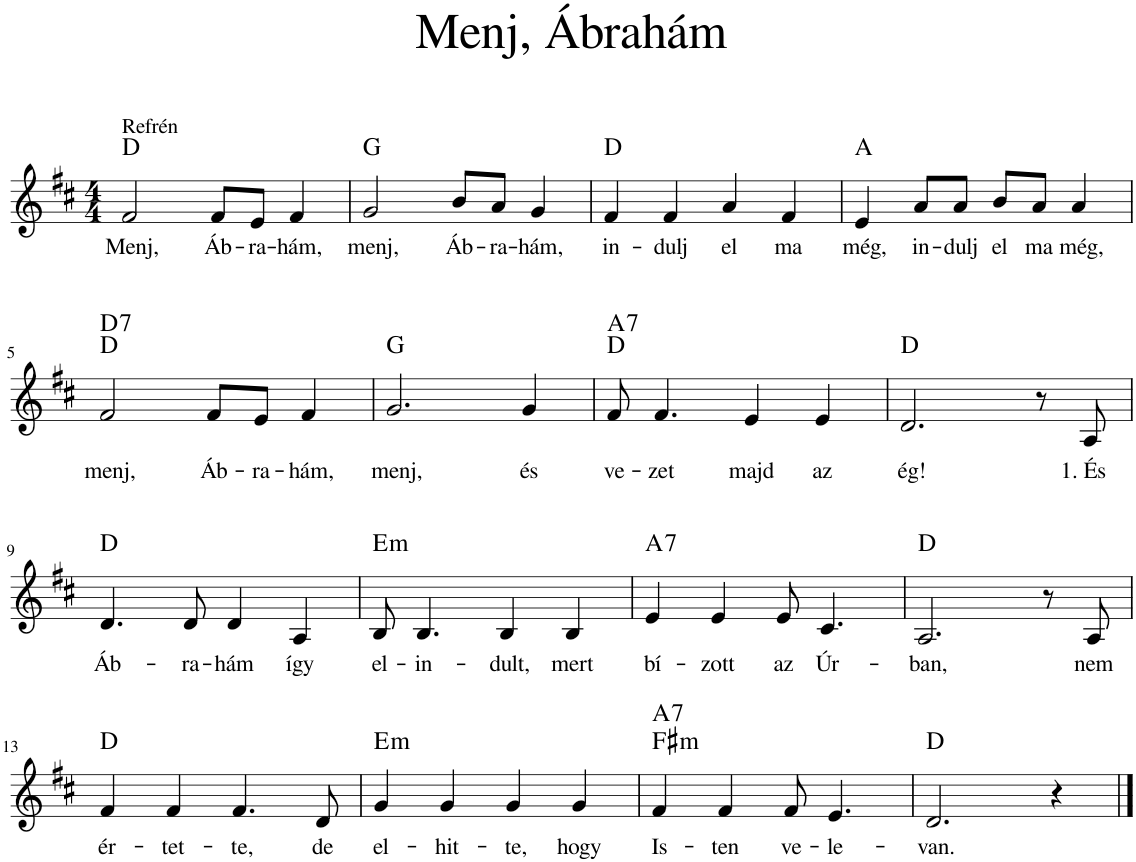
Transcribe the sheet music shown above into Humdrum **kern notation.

**kern	**text	**harte
*part1	*part1	*part1
*staff1	*staff1	*
*I"Voice	*	*
*clefG2	*	*
*k[f#c#]	*	*
*M4/4	*	*
=1	=1	=1
!LO:TX:a:t=Refrén	!	!
!	!LO:LY:b	!
2f#/	Menj,	D:maj
!	!LO:LY:b	!
8f#/L	Áb-	.
!	!LO:LY:b	!
8e/J	-ra-	.
!	!LO:LY:b	!
4f#/	-hám,	.
=2	=2	=2
!	!LO:LY:b	!
2g/	menj,	G:maj
!	!LO:LY:b	!
8b/L	Áb-	.
!	!LO:LY:b	!
8a/J	-ra-	.
!	!LO:LY:b	!
4g/	-hám,	.
=3	=3	=3
!	!LO:LY:b	!
4f#/	in-	D:maj
!	!LO:LY:b	!
4f#/	-dulj	.
!	!LO:LY:b	!
4a/	el	.
!	!LO:LY:b	!
4f#/	ma	.
=4	=4	=4
!	!LO:LY:b	!
4e/	még,	A:maj
!	!LO:LY:b	!
8a/L	in-	.
!	!LO:LY:b	!
8a/J	-dulj	.
!	!LO:LY:b	!
8b/L	el	.
!	!LO:LY:b	!
8a/J	ma	.
!	!LO:LY:b	!
4a/	még,	.
!!LO:LB:g=z
=5	=5	=5
!	!LO:LY:b	!LO:H:n=2:kt=7
2f#/	menj,	D:maj D:7
!	!LO:LY:b	!
8f#/L	Áb-	.
!	!LO:LY:b	!
8e/J	-ra-	.
!	!LO:LY:b	!
4f#/	-hám,	.
=6	=6	=6
!	!LO:LY:b	!
2.g/	menj,	G:maj
!	!LO:LY:b	!
4g/	és	.
=7	=7	=7
!	!LO:LY:b	!LO:H:n=2:kt=7
8f#/	ve-	D:maj A:7
!	!LO:LY:b	!
4.f#/	-zet	.
!	!LO:LY:b	!
4e/	majd	.
!	!LO:LY:b	!
4e/	az	.
=8	=8	=8
!	!LO:LY:b	!
2.d/	ég!	D:maj
8r	.	.
!	!LO:LY:b	!
8A/	1. És	.
!!LO:LB:g=z
=9	=9	=9
!	!LO:LY:b	!
4.d/	Áb-	D:maj
!	!LO:LY:b	!
8d/	-ra-	.
!	!LO:LY:b	!
4d/	-hám	.
!	!LO:LY:b	!
4A/	így	.
=10	=10	=10
!	!LO:LY:b	!LO:H:kt=m
8B/	el-	E:min
!	!LO:LY:b	!
4.B/	-in-	.
!	!LO:LY:b	!
4B/	-dult,	.
!	!LO:LY:b	!
4B/	mert	.
=11	=11	=11
!	!LO:LY:b	!LO:H:kt=7
4e/	bí-	A:7
!	!LO:LY:b	!
4e/	-zott	.
!	!LO:LY:b	!
8e/	az	.
!	!LO:LY:b	!
4.c#/	Úr-	.
=12	=12	=12
!	!LO:LY:b	!
2.A/	-ban,	D:maj
8r	.	.
!	!LO:LY:b	!
8A/	nem	.
!!LO:LB:g=z
=13	=13	=13
!	!LO:LY:b	!
4f#/	ér-	D:maj
!	!LO:LY:b	!
4f#/	-tet-	.
!	!LO:LY:b	!
4.f#/	-te,	.
!	!LO:LY:b	!
8d/	de	.
=14	=14	=14
!	!LO:LY:b	!LO:H:kt=m
4g/	el-	E:min
!	!LO:LY:b	!
4g/	-hit-	.
!	!LO:LY:b	!
4g/	-te,	.
!	!LO:LY:b	!
4g/	hogy	.
=15	=15	=15
!	!LO:LY:b	!LO:H:n=1:kt=m
!	!	!LO:H:n=2:kt=7
4f#/	Is-	F#:min A:7
!	!LO:LY:b	!
4f#/	-ten	.
!	!LO:LY:b	!
8f#/	ve-	.
!	!LO:LY:b	!
4.e/	-le-	.
=16	=16	=16
!	!LO:LY:b	!
2.d/	-van.	D:maj
4r	.	.
==	==	==
*-	*-	*-
